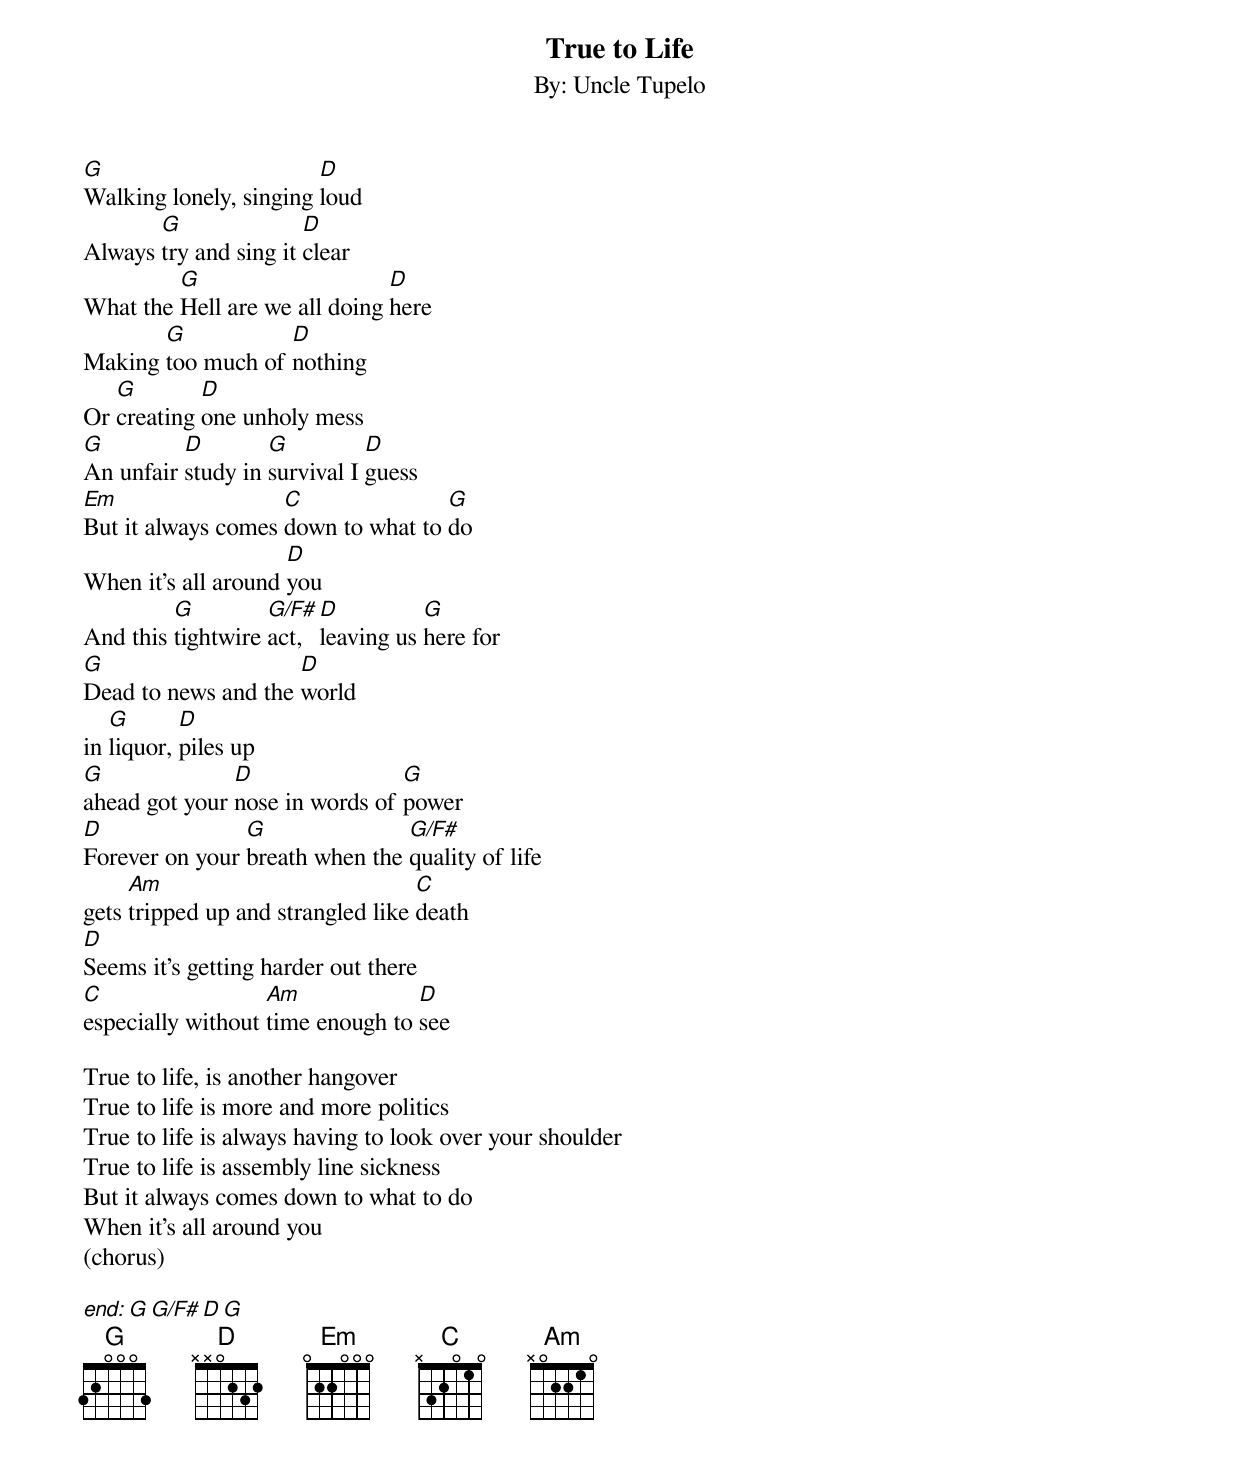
True to Life
By: Uncle Tupelo

G                       D
Walking lonely, singing loud
       G               D
Always try and sing it clear
         G                     D
What the Hell are we all doing here
       G           D
Making too much of nothing
   G        D
Or creating one unholy mess
G         D        G          D
An unfair study in survival I guess
Em                  C               G
But it always comes down to what to do
                     D
When it's all around you
         G         G/F# D          G
And this tightwire act, leaving us here for
G                    D
Dead to news and the world
   G       D
in liquor, piles up
G              D                G
ahead got your nose in words of power
D               G               G/F#
Forever on your breath when the quality of life
     Am                            C
gets tripped up and strangled like death
D
Seems it's getting harder out there
C                  Am             D
especially without time enough to see

True to life, is another hangover
True to life is more and more politics
True to life is always having to look over your shoulder
True to life is assembly line sickness
But it always comes down to what to do
When it's all around you
(chorus)

end: G  G/F#  D  G
